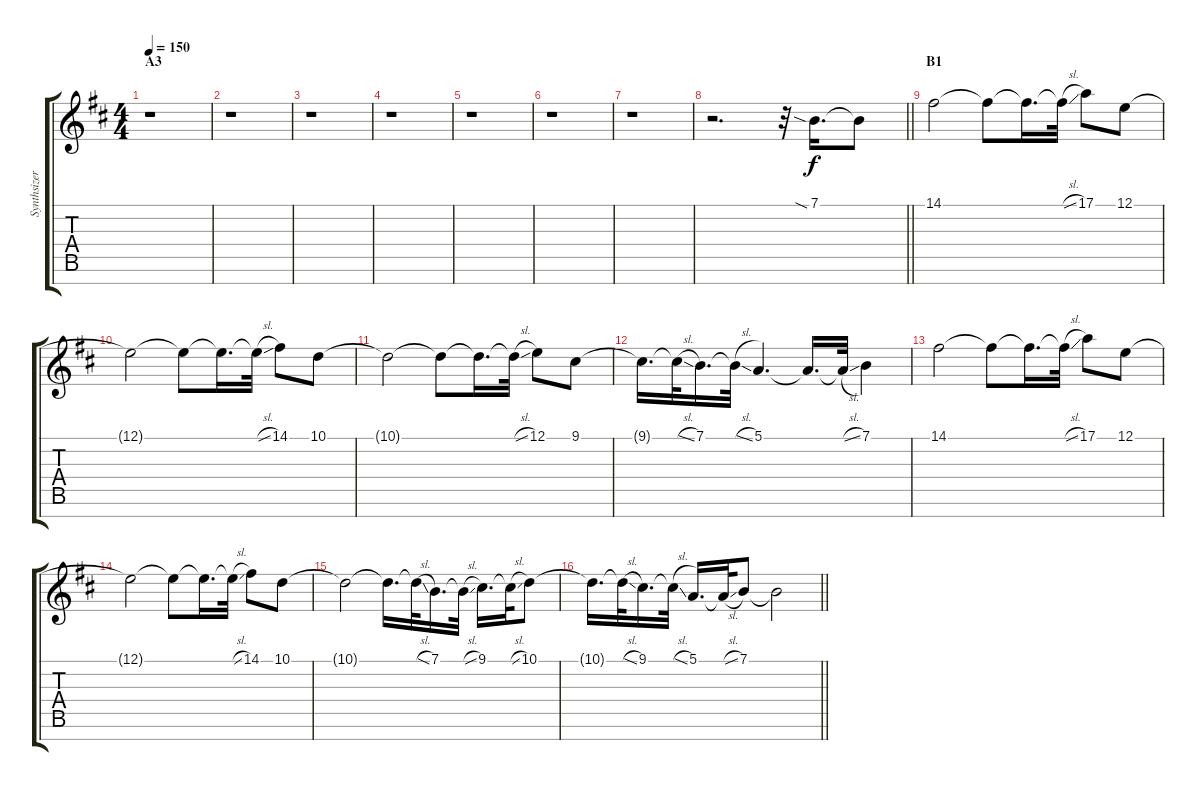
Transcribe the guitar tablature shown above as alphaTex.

\track ("Synthsizer" "Synthsizer") {instrument ocarina}
\staff {score tabs}
\tuning (E4 B3 G3 D3 A2 E2 B1) {hide}
\ts (4 4)
\section ("" "A3")
\tempo 150
\clef g2
\ks d
r.1{dy f} |
r.1 |
r.1 |
r.1 |
r.1 |
r.1 |
r.1 |
\barLineRight lightlight
r.2{d} r.32 7.1{sia}.16{d} 7.1{t}.8 |
\section ("" "B1")
14.1.2 14.1{t}.8 14.1{t}.16{d} 14.1{sl t}.32 17.1.8 12.1.8 |
12.1{t}.2 12.1{t}.8 12.1{t}.16{d} 12.1{sl t}.32 14.1.8 10.1.8 |
10.1{t}.2 10.1{t}.8 10.1{t}.16{d} 10.1{sl t}.32 12.1.8 9.1.8 |
9.1{t}.16{d} 9.1{sl t}.32 7.1.16{d} 7.1{sl t}.32 5.1.4{d} 5.1{t}.16{d} 5.1{sl t}.32 7.1.4 |
14.1.2 14.1{t}.8 14.1{t}.16{d} 14.1{sl t}.32 17.1.8 12.1.8 |
12.1{t}.2 12.1{t}.8 12.1{t}.16{d} 12.1{sl t}.32 14.1.8 10.1.8 |
10.1{t}.2 10.1{t}.16{d} 10.1{sl t}.32 7.1.16{d} 7.1{sl t}.32 9.1.16{d} 9.1{sl t}.32 10.1.8 |
\barLineRight lightlight
10.1{t}.16{d} 10.1{sl t}.32 9.1.16{d} 9.1{sl t}.32 5.1.16{d} 5.1{sl t}.32 7.1.8 7.1{t}.2
